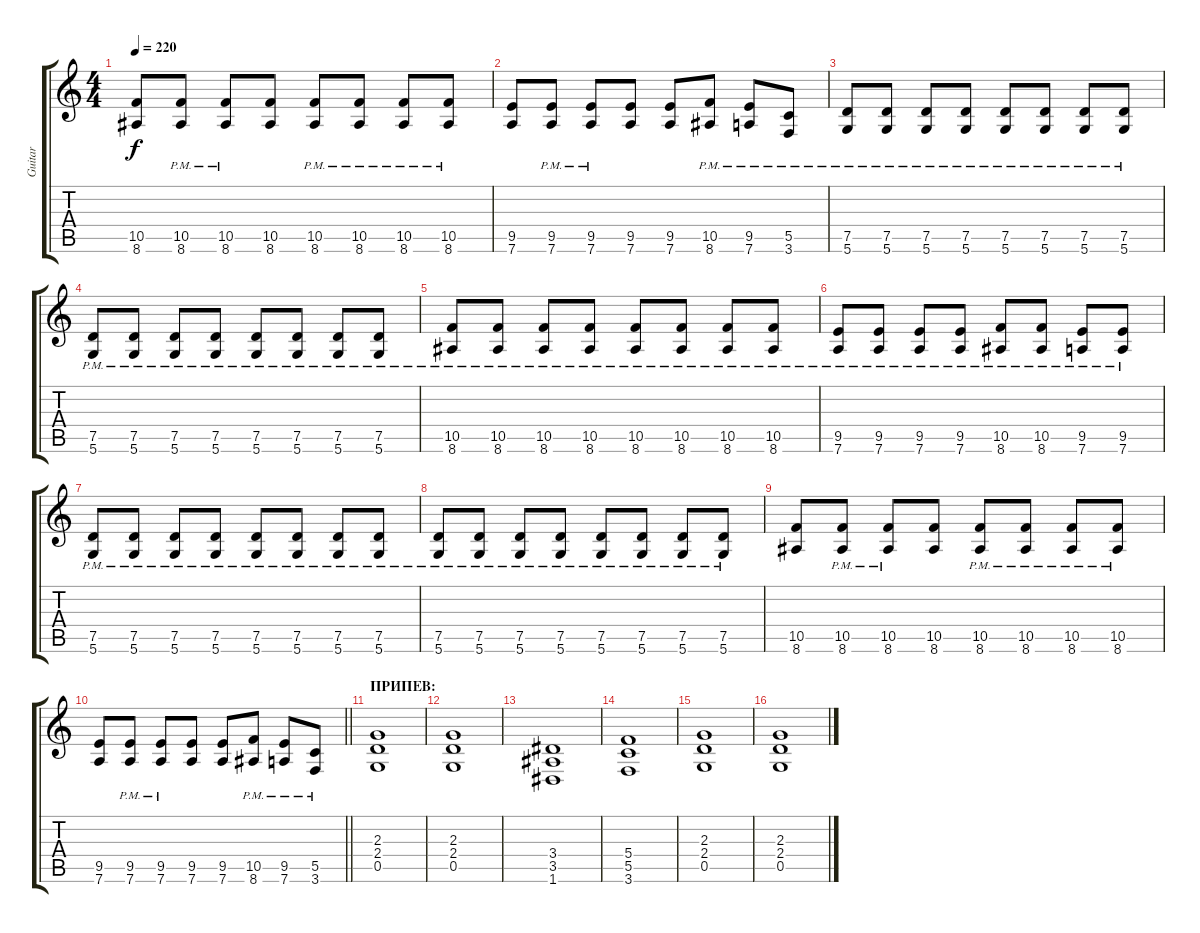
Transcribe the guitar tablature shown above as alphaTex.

\track ("Guitar" "Guitar") {instrument distortionguitar}
\staff {score tabs}
\tuning (D4 A3 F3 C3 G2 D2) {hide}
\ts (4 4)
\tempo 220
\clef g2
\ks c
(10.5 8.6).8{dy f} (10.5{pm} 8.6{pm}).8 (10.5{pm} 8.6{pm}).8 (10.5 8.6).8 (10.5{pm} 8.6{pm}).8 (10.5{pm} 8.6{pm}).8 (10.5{pm} 8.6{pm}).8 (10.5{pm} 8.6{pm}).8 |
(9.5 7.6).8 (9.5{pm} 7.6{pm}).8 (9.5{pm} 7.6{pm}).8 (9.5 7.6).8 (9.5 7.6).8 (10.5{pm} 8.6{pm}).8 (9.5{pm} 7.6{pm}).8 (5.5{pm} 3.6{pm}).8 |
(7.5{pm} 5.6{pm}).8 (7.5{pm} 5.6{pm}).8 (7.5{pm} 5.6{pm}).8 (7.5{pm} 5.6{pm}).8 (7.5{pm} 5.6{pm}).8 (7.5{pm} 5.6{pm}).8 (7.5{pm} 5.6{pm}).8 (7.5{pm} 5.6{pm}).8 |
(7.5{pm} 5.6{pm}).8 (7.5{pm} 5.6{pm}).8 (7.5{pm} 5.6{pm}).8 (7.5{pm} 5.6{pm}).8 (7.5{pm} 5.6{pm}).8 (7.5{pm} 5.6{pm}).8 (7.5{pm} 5.6{pm}).8 (7.5{pm} 5.6{pm}).8 |
(10.5{pm} 8.6{pm}).8 (10.5{pm} 8.6{pm}).8 (10.5{pm} 8.6{pm}).8 (10.5{pm} 8.6{pm}).8 (10.5{pm} 8.6{pm}).8 (10.5{pm} 8.6{pm}).8 (10.5{pm} 8.6{pm}).8 (10.5{pm} 8.6{pm}).8 |
(9.5{pm} 7.6{pm}).8 (9.5{pm} 7.6{pm}).8 (9.5{pm} 7.6{pm}).8 (9.5{pm} 7.6{pm}).8 (10.5{pm} 8.6{pm}).8 (10.5{pm} 8.6{pm}).8 (9.5{pm} 7.6{pm}).8 (9.5{pm} 7.6{pm}).8 |
(7.5{pm} 5.6{pm}).8 (7.5{pm} 5.6{pm}).8 (7.5{pm} 5.6{pm}).8 (7.5{pm} 5.6{pm}).8 (7.5{pm} 5.6{pm}).8 (7.5{pm} 5.6{pm}).8 (7.5{pm} 5.6{pm}).8 (7.5{pm} 5.6{pm}).8 |
(7.5{pm} 5.6{pm}).8 (7.5{pm} 5.6{pm}).8 (7.5{pm} 5.6{pm}).8 (7.5{pm} 5.6{pm}).8 (7.5{pm} 5.6{pm}).8 (7.5{pm} 5.6{pm}).8 (7.5{pm} 5.6{pm}).8 (7.5{pm} 5.6{pm}).8 |
(10.5 8.6).8 (10.5{pm} 8.6{pm}).8 (10.5{pm} 8.6{pm}).8 (10.5 8.6).8 (10.5{pm} 8.6{pm}).8 (10.5{pm} 8.6{pm}).8 (10.5{pm} 8.6{pm}).8 (10.5{pm} 8.6{pm}).8 |
\barLineRight lightlight
(9.5 7.6).8 (9.5{pm} 7.6{pm}).8 (9.5{pm} 7.6{pm}).8 (9.5 7.6).8 (9.5 7.6).8 (10.5{pm} 8.6{pm}).8 (9.5{pm} 7.6{pm}).8 (5.5{pm} 3.6{pm}).8 |
\section ("" "ПРИПЕВ:")
(2.3 2.4 0.5).1 |
(2.3 2.4 0.5).1 |
(3.4 3.5 1.6).1 |
(5.4 5.5 3.6).1 |
(2.3 2.4 0.5).1 |
(2.3 2.4 0.5).1
